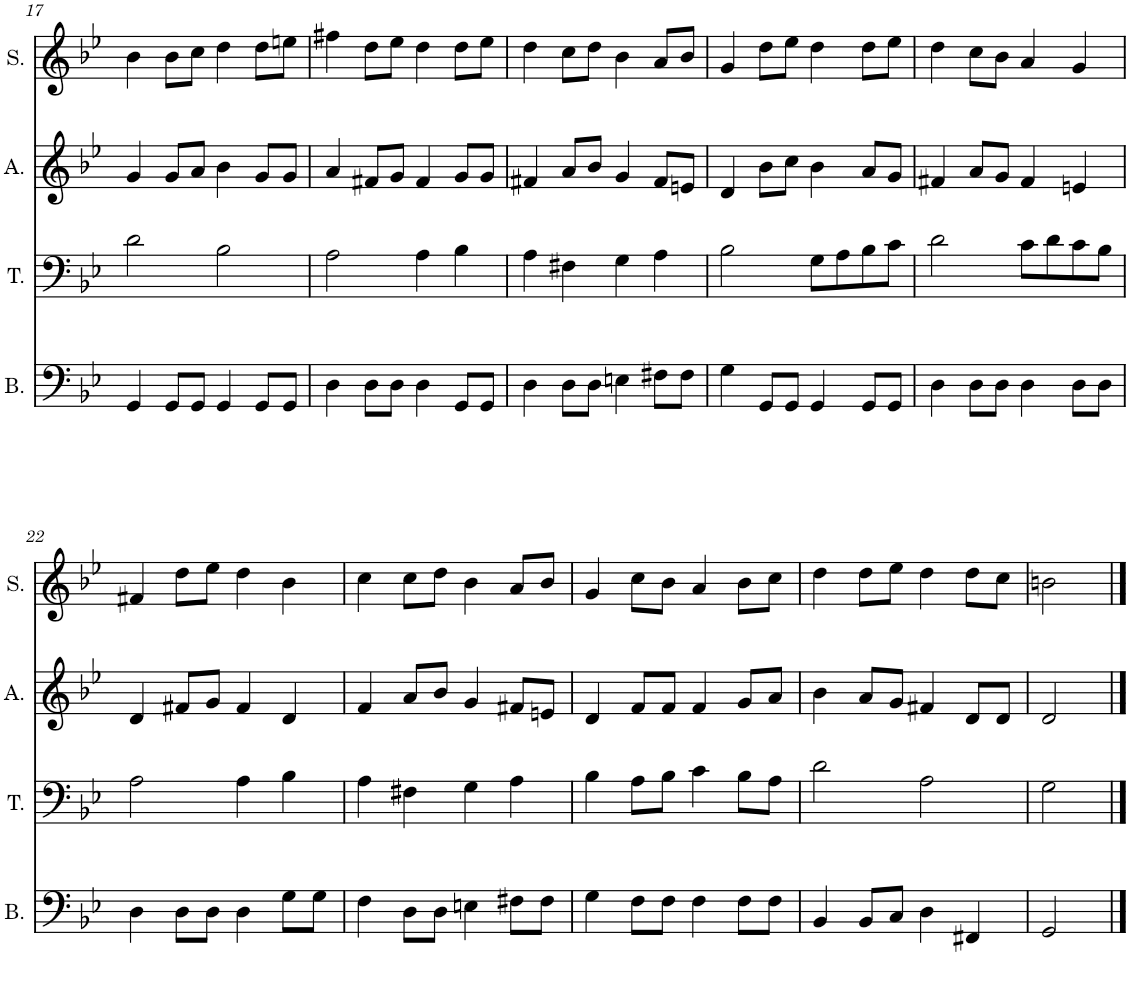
**kern	**kern	**kern	**kern
*part4	*part3	*part2	*part1
*staff4	*staff3	*staff2	*staff1
*I"Bass	*I"Tenor	*I"Alto	*I"Sop
*I'B.	*I'T.	*I'A.	*I'S.
!!LO:PB:g=z
*clefF4	*clefF4	*clefG2	*clefG2
*k[b-e-]	*k[b-e-]	*k[b-e-]	*k[b-e-]
*M4/4	*M4/4	*M4/4	*M4/4
=17	=17	=17	=17
4GG/	2d\	4g/	4b-\
8GG/L	.	8g/L	8b-\L
8GG/J	.	8a/J	8cc\J
4GG/	2B-\	4b-\	4dd\
8GG/L	.	8g/L	8dd\L
8GG/J	.	8g/J	8een\J
=18	=18	=18	=18
4D\	2A\	4a/	4ff#X\
8D\L	.	8f#X/L	8dd\L
8D\J	.	8g/J	8ee-\J
4D\	4A\	4f#/	4dd\
8GG/L	4B-\	8g/L	8dd\L
8GG/J	.	8g/J	8ee-\J
=19	=19	=19	=19
4D\	4A\	4f#X/	4dd\
8D\L	4F#X\	8a/L	8cc\L
8D\J	.	8b-/J	8dd\J
4En\	4G\	4g/	4b-\
8F#X\L	4A\	8f#/L	8a/L
8F#\J	.	8en/J	8b-/J
=20	=20	=20	=20
4G\	2B-\	4d/	4g/
8GG/L	.	8b-\L	8dd\L
8GG/J	.	8cc\J	8ee-\J
4GG/	8G\L	4b-\	4dd\
.	8A\	.	.
8GG/L	8B-\	8a/L	8dd\L
8GG/J	8c\J	8g/J	8ee-\J
=21	=21	=21	=21
4D\	2d\	4f#X/	4dd\
8D\L	.	8a/L	8cc\L
8D\J	.	8g/J	8b-\J
4D\	8c\L	4f#/	4a/
.	8d\	.	.
8D\L	8c\	4en/	4g/
8D\J	8B-\J	.	.
!!LO:LB:g=z
=22	=22	=22	=22
4D\	2A\	4d/	4f#X/
8D\L	.	8f#X/L	8dd\L
8D\J	.	8g/J	8ee-\J
4D\	4A\	4f#/	4dd\
8G\L	4B-\	4d/	4b-\
8G\J	.	.	.
=23	=23	=23	=23
4F\	4A\	4f/	4cc\
8D\L	4F#X\	8a/L	8cc\L
8D\J	.	8b-/J	8dd\J
4En\	4G\	4g/	4b-\
8F#X\L	4A\	8f#X/L	8a/L
8F#\J	.	8en/J	8b-/J
=24	=24	=24	=24
4G\	4B-\	4d/	4g/
8F\L	8A\L	8f/L	8cc\L
8F\J	8B-\J	8f/J	8b-\J
4F\	4c\	4f/	4a/
8F\L	8B-\L	8g/L	8b-\L
8F\J	8A\J	8a/J	8cc\J
=25	=25	=25	=25
4BB-/	2d\	4b-\	4dd\
8BB-/L	.	8a/L	8dd\L
8C/J	.	8g/J	8ee-\J
4D\	2A\	4f#X/	4dd\
4FF#X/	.	8d/L	8dd\L
.	.	8d/J	8cc\J
=26	=26	=26	=26
2GG/	2G\	2d/	2bn\
==	==	==	==
*-	*-	*-	*-
